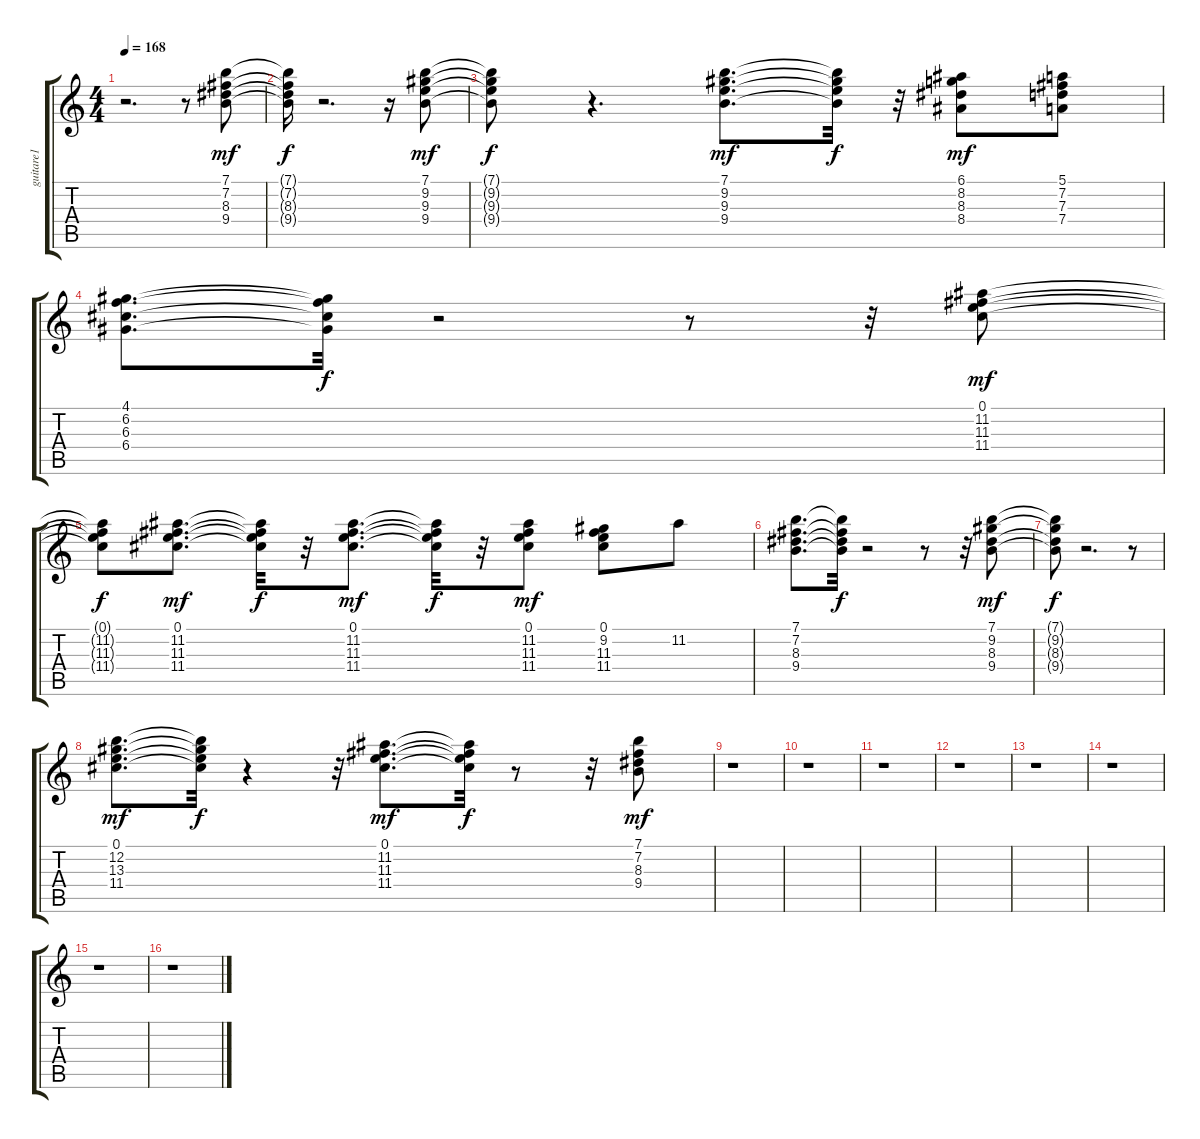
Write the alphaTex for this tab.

\track ("guitare1" "guitare1") {instrument overdrivenguitar}
\staff {score tabs}
\tuning (E4 B3 G3 D3 A2 E2) {hide}
\ts (4 4)
\tempo 168
\clef g2
\ks c
r.2{d dy mf} r.8 (7.1 7.2 8.3 9.4).8 |
(7.1{t} 7.2{t} 8.3{t} 9.4{t}).16{dy f} r.2{d} r.16 (7.1 9.2 9.3 9.4).8{dy mf} |
(7.1{t} 9.2{t} 9.3{t} 9.4{t}).8{dy f} r.4{d} (7.1 9.2 9.3 9.4).8{d dy mf} (7.1{t} 9.2{t} 9.3{t} 9.4{t}).32{dy f} r.32 (6.1 8.2 8.3 8.4).8{dy mf} (5.1 7.2 7.3 7.4).8 |
(4.1 6.2 6.3 6.4).8{d} (4.1{t} 6.2{t} 6.3{t} 6.4{t}).32{dy f} r.2 r.8 r.32 (0.1 11.2 11.3 11.4).8{dy mf} |
(0.1{t} 11.2{t} 11.3{t} 11.4{t}).8{dy f} (0.1 11.2 11.3 11.4).8{d dy mf} (0.1{t} 11.2{t} 11.3{t} 11.4{t}).32{dy f} r.32 (0.1 11.2 11.3 11.4).8{d dy mf} (0.1{t} 11.2{t} 11.3{t} 11.4{t}).32{dy f} r.32 (0.1 11.2 11.3 11.4).8{dy mf} (0.1 9.2 11.3 11.4).8 11.2.8 |
(7.1 7.2 8.3 9.4).8{d} (7.1{t} 7.2{t} 8.3{t} 9.4{t}).32{dy f} r.2 r.8 r.32 (7.1 9.2 8.3 9.4).8{dy mf} |
(7.1{t} 9.2{t} 8.3{t} 9.4{t}).8{dy f} r.2{d} r.8 |
(0.1 12.2 13.3 11.4).8{d dy mf} (0.1{t} 12.2{t} 13.3{t} 11.4{t}).32{dy f} r.4 r.32 (0.1 11.2 11.3 11.4).8{d dy mf} (0.1{t} 11.2{t} 11.3{t} 11.4{t}).32{dy f} r.8 r.32 (7.1 7.2 8.3 9.4).8{dy mf} |
r.1 |
r.1 |
r.1 |
r.1 |
r.1 |
r.1 |
r.1 |
r.1
